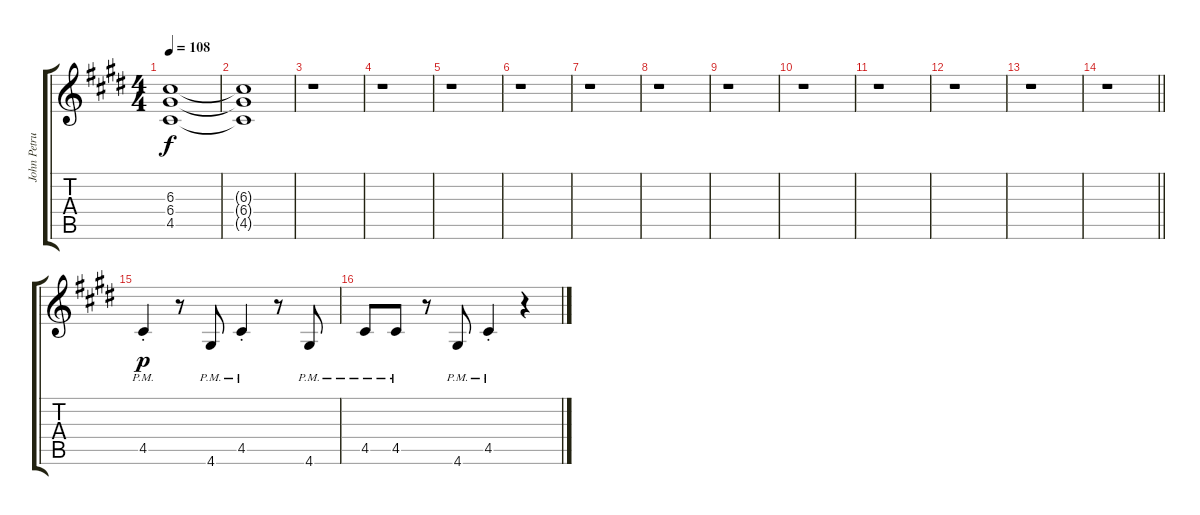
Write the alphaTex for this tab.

\track ("John Petrucci" "John Petru") {instrument acousticguitarsteel}
\staff {score tabs}
\tuning (E4 B3 G3 D3 A2 E2) {hide}
\ts (4 4)
\tempo 108
\clef g2
\ks c#minor
(6.3{t} 6.4{t} 4.5{t}).1{dy f} |
(6.3{t} 6.4{t} 4.5{t}).1 |
r.1 |
r.1 |
r.1 |
r.1 |
r.1 |
r.1 |
r.1 |
r.1 |
r.1 |
r.1 |
r.1 |
\barLineRight lightlight
r.1 |
4.5{pm st}.4{dy p volume 10} r.8 4.6{pm}.8 4.5{pm st}.4 r.8 4.6{pm}.8 |
4.5{pm}.8 4.5{pm}.8 r.8 4.6{pm}.8 4.5{pm st}.4 r.4
